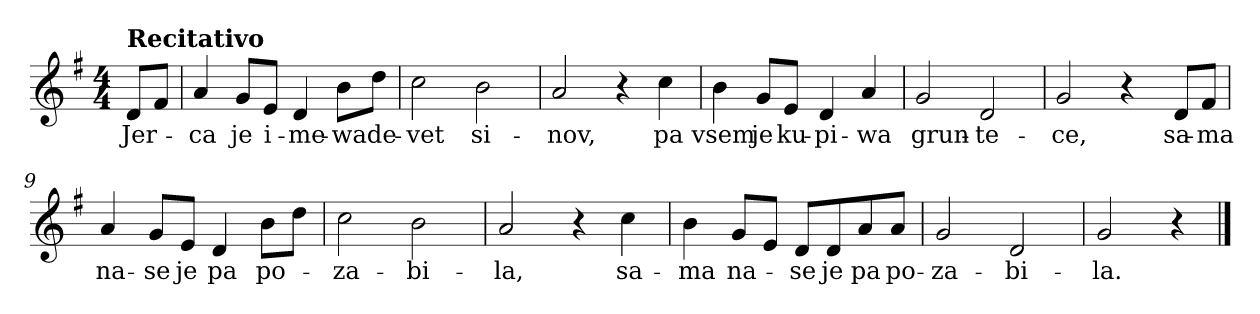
**kern	**text
*part1	*part1
*staff1	*staff1
*clefG2	*
*k[f#]	*
*G:	*
*M4/4	*
=1	=1
!LO:TX:a:B:t=Recitativo	!
!	!LO:LY:b
8d/L	Jer-
8f#/J	.
=2	=2
!	!LO:LY:b
4a/	-ca
!	!LO:LY:b
8g/L	je
!	!LO:LY:b
8e/J	i-
!	!LO:LY:b
4d/	-me-
!	!LO:LY:b
8b\L	-wa
!	!LO:LY:b
8dd\J	de-
=3	=3
!	!LO:LY:b
2cc\	-vet
!	!LO:LY:b
2b\	si-
=4	=4
!	!LO:LY:b
2a/	-nov,
4r	.
!	!LO:LY:b
4cc\	pa
=5	=5
!	!LO:LY:b
4b\	vsem
!	!LO:LY:b
8g/L	je
!	!LO:LY:b
8e/J	ku-
!	!LO:LY:b
4d/	-pi-
!	!LO:LY:b
4a/	-wa
=6	=6
!	!LO:LY:b
2g/	grun-
!	!LO:LY:b
2d/	-te-
=7	=7
!	!LO:LY:b
2g/	-ce,
4r	.
!!LO:LB:g=z
=8-	=8-
!	!LO:LY:b
8d/L	sa-
!	!LO:LY:b
8f#/J	-ma
=9	=9
!	!LO:LY:b
4a/	na-
!	!LO:LY:b
8g/L	-se
!	!LO:LY:b
8e/J	je
!	!LO:LY:b
4d/	pa
!	!LO:LY:b
8b\L	po-
8dd\J	.
=10	=10
!	!LO:LY:b
2cc\	-za-
!	!LO:LY:b
2b\	-bi-
=11	=11
!	!LO:LY:b
2a/	-la,
4r	.
!	!LO:LY:b
4cc\	sa-
=12	=12
!	!LO:LY:b
4b\	-ma
!	!LO:LY:b
8g/L	na-
8e/J	.
!	!LO:LY:b
8d/L	-se
!	!LO:LY:b
8d/	je
!	!LO:LY:b
8a/	pa
!	!LO:LY:b
8a/J	po-
=13	=13
!	!LO:LY:b
2g/	-za-
!	!LO:LY:b
2d/	-bi-
=14	=14
!	!LO:LY:b
2g/	-la.
4r	.
==	==
*-	*-
